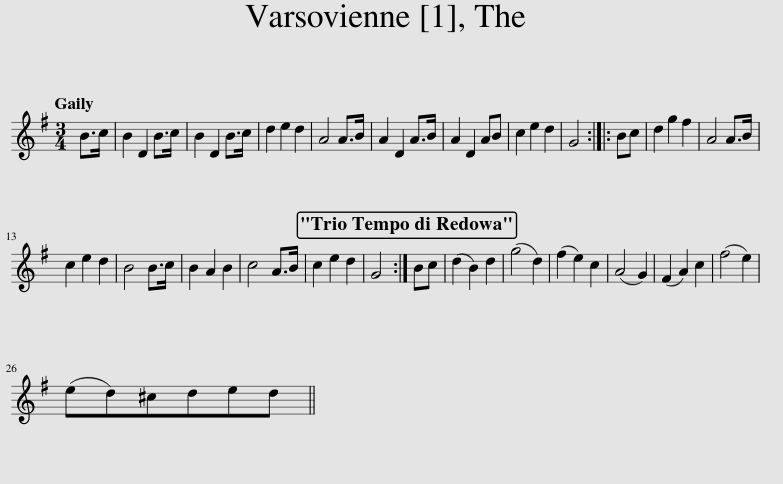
X:1
L:1/8
Q:1/4=120
M:3/4
I:linebreak $
K:G
V:1 treble
V:1
 B>c | B2 D2 B>c | B2 D2 B>c | d2 e2 d2 | A4 A>B | %5
 A2 D2 A>B | A2 D2 AB | c2 e2 d2 | G4 :: Bc | %10
 d2 g2 f2 | A4 A>B |$ c2 e2 d2 | B4 B>c | B2 A2 B2 | %15
 c4 A>B | c2 e2 d2 | G4 :| Bc | (d2 B2) d2 | %20
 (g4 d2) | (f2 e2) c2 | (A4 G2) | (F2 A2) c2 | (f4 e2) |$ %25
 (ed)^cded || %26
